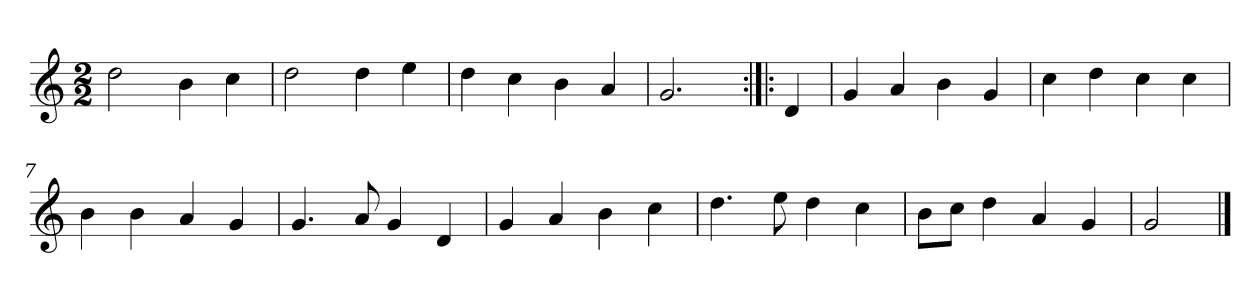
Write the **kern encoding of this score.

**kern
*part1
*staff1
*clefG2
*k[]
*C:
*M2/2
*MM120
=1
2dd
4b
4cc
=2
2dd
4dd
4ee
=3
4dd
4cc
4b
4a
=4
2.g
=:|!|:
4d
=5
4g
4a
4b
4g
=6
4cc
4dd
4cc
4cc
=7
4b
4b
4a
4g
=8
4.g
8a
4g
4d
=9
4g
4a
4b
4cc
=10
4.dd
8ee
4dd
4cc
=11
8b\L
8cc\J
4dd
4a
4g
=12
2g
==
*-
